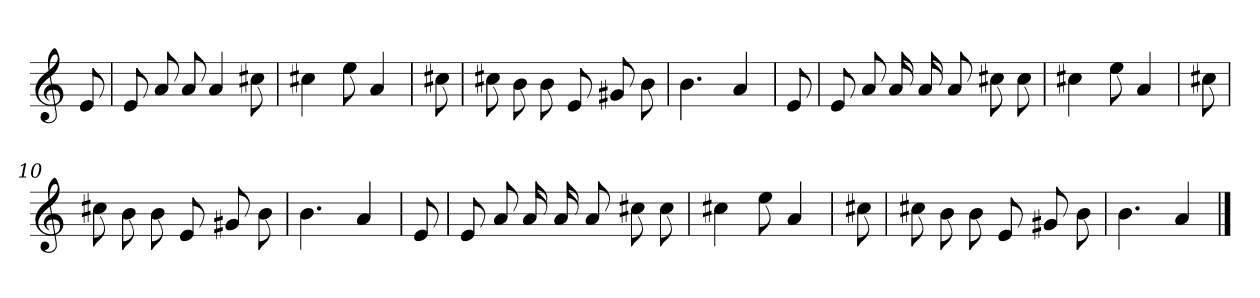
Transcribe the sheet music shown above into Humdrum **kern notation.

**kern
*part1
*staff1
*clefG2
*k[]
=
8e
=1
8e
8a
8a
4a
8cc#X
=2
4cc#X
8ee
4a
=3
8cc#X
=4
8cc#X
8b
8b
8e
8g#X
8b
=5
4.b
4a
=6
8e
=7
8e
8a
16a
16a
8a
8cc#X
8cc#
=8
4cc#X
8ee
4a
=9
8cc#X
=10
8cc#X
8b
8b
8e
8g#X
8b
=11
4.b
4a
=12
8e
=13
8e
8a
16a
16a
8a
8cc#X
8cc#
=14
4cc#X
8ee
4a
=15
8cc#X
=16
8cc#X
8b
8b
8e
8g#X
8b
=17
4.b
4a
==
*-
